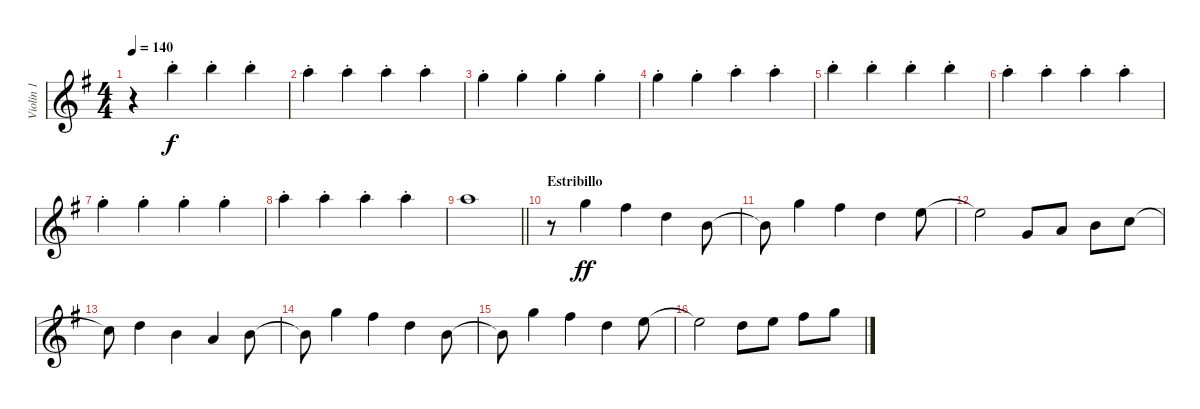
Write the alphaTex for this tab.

\track ("Violín 1" "Violín 1") {instrument stringensemble1}
\staff {score}
\tuning (E5 A4 D4 G3) {hide}
\ts (4 4)
\section ("" "")
\tempo 140
\clef g2
\ks g
r.4{dy mf} 7.1{st}.4{dy f} 7.1{st}.4 7.1{st}.4 |
5.1{st}.4 5.1{st}.4 5.1{st}.4 5.1{st}.4 |
3.1{st}.4 3.1{st}.4 3.1{st}.4 3.1{st}.4 |
3.1{st}.4 3.1{st}.4 5.1{st}.4 5.1{st}.4 |
7.1{st}.4 7.1{st}.4 7.1{st}.4 7.1{st}.4 |
5.1{st}.4 5.1{st}.4 5.1{st}.4 5.1{st}.4 |
3.1{st}.4 3.1{st}.4 3.1{st}.4 3.1{st}.4 |
5.1{st}.4 5.1{st}.4 5.1{st}.4 5.1{st}.4 |
\barLineRight lightlight
5.1.1 |
\section ("" "Estribillo")
r.8 3.1.4{dy ff} 2.1.4 5.2.4 2.2.8 |
2.2{t}.8 3.1.4 2.1.4 5.2.4 0.1.8 |
0.1{t}.2 5.3.8 0.2.8 2.2.8 3.2.8 |
3.2{t}.8 5.2.4 2.2.4 0.2.4 2.2.8 |
2.2{t}.8 3.1.4 2.1.4 5.2.4 2.2.8 |
2.2{t}.8 3.1.4 2.1.4 5.2.4 0.1.8 |
0.1{t}.2 5.2.8 0.1.8 2.1.8 3.1.8
